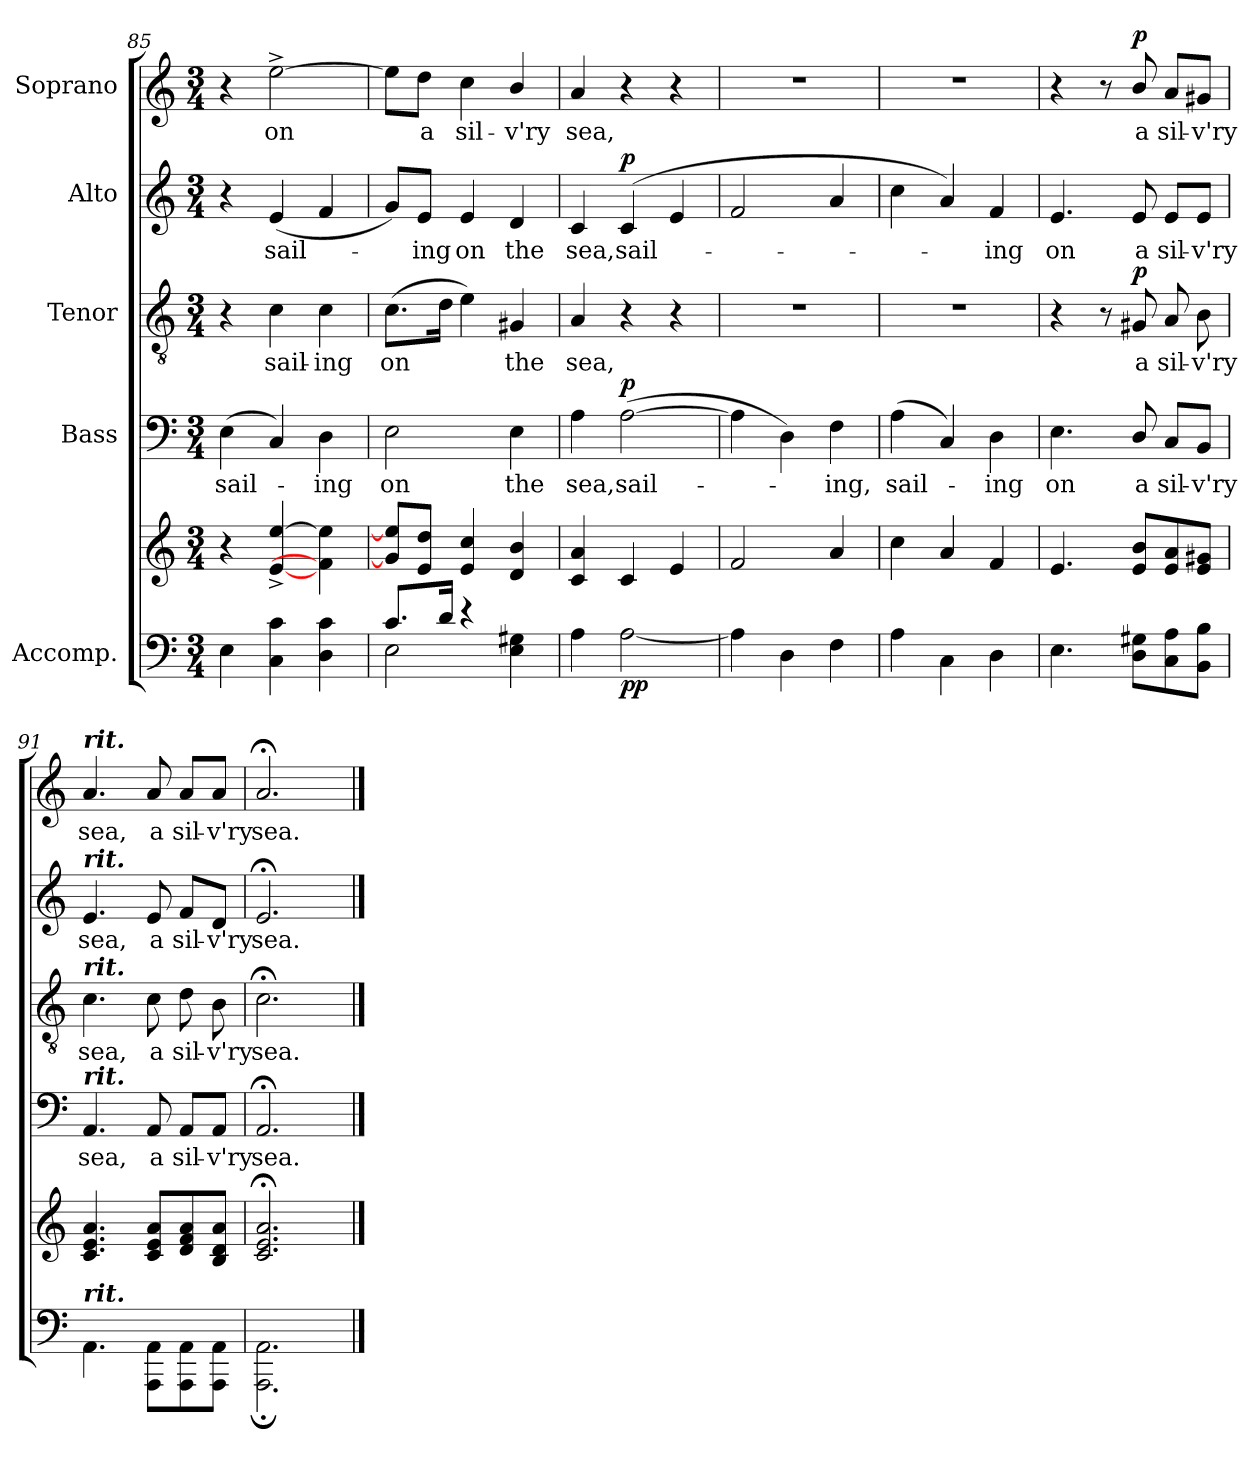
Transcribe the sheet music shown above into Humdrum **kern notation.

**kern	**kern	**dynam	**kern	**text	**dynam	**kern	**text	**dynam	**kern	**text	**dynam	**kern	**text	**dynam
*part5	*part5	*part5	*part4	*part4	*part4	*part3	*part3	*part3	*part2	*part2	*part2	*part1	*part1	*part1
*staff6	*staff5	*staff5/6	*staff4	*staff4	*staff4	*staff3	*staff3	*staff3	*staff2	*staff2	*staff2	*staff1	*staff1	*staff1
*I"Accomp.	*	*	*I"Bass	*	*	*I"Tenor	*	*	*I"Alto	*	*	*I"Soprano	*	*
!!LO:LB:g=z
*clefF4	*clefG2	*	*clefF4	*	*	*clefGv2	*	*	*clefG2	*	*	*clefG2	*	*
*k[]	*k[]	*	*k[]	*	*	*k[]	*	*	*k[]	*	*	*k[]	*	*
*C:	*C:	*	*C:	*	*	*C:	*	*	*C:	*	*	*C:	*	*
*M3/4	*M3/4	*	*M3/4	*	*	*M3/4	*	*	*M3/4	*	*	*M3/4	*	*
=85	=85	=85	=85	=85	=85	=85	=85	=85	=85	=85	=85	=85	=85	=85
!LO:N:vis=1	!	!	!	!LO:LY:b	!	!	!	!	!	!	!	!	!	!
*^	*	*	*	*	*	*	*	*	*	*	*	*	*	*
2.ryy	4E	4r	.	(<4E	sail-	.	4r	.	.	4r	.	.	4r	.	.
!	!	!	!	!	!	!	!	!LO:LY:b	!	!	!LO:LY:b	!	!	!LO:LY:b	!
.	4C 4c	[4e^ [4ee^	.	4C)	.	.	4c	sail-	.	(<4e	sail-	.	[2ee^	on	.
!	!	!	!	!	!LO:LY:b	!	!	!LO:LY:b	!	!	!	!	!	!	!
.	4D 4c	4f] 4ee]	.	4D	ing	.	4c	-ing	.	4f	.	.	.	.	.
=86	=86	=86	=86	=86	=86	=86	=86	=86	=86	=86	=86	=86	=86	=86	=86
!	!	!	!	!	!LO:LY:b	!	!	!LO:LY:b	!	!	!	!	!	!	!
8.c/L	2E	8g] 8ee]L	.	2E	on	.	(>8.cL	on	.	8g/L)	.	.	8ee\L]	.	.
!	!	!	!	!	!	!	!	!	!	!	!LO:LY:b	!	!	!LO:LY:b	!
.	.	8e 8ddJ	.	.	.	.	.	.	.	8e/J	ing	.	8dd\J	a	.
16d/J	.	.	.	.	.	.	16dJ	.	.	.	.	.	.	.	.
!	!	!	!	!	!	!	!	!	!	!	!LO:LY:b	!	!	!LO:LY:b	!
4r	.	4e 4cc	.	.	.	.	4e)	.	.	4e	on	.	4cc	sil-	.
!	!	!	!	!	!LO:LY:b	!	!	!LO:LY:b	!	!	!LO:LY:b	!	!	!LO:LY:b	!
4ryy	4E 4G#X	4d/ 4b/	.	4E	the	.	4G#X	the	.	4d	the	.	4b/	-v'ry	.
=87	=87	=87	=87	=87	=87	=87	=87	=87	=87	=87	=87	=87	=87	=87	=87
!LO:N:vis=1	!	!	!	!	!LO:LY:b	!	!	!LO:LY:b	!	!	!LO:LY:b	!	!	!LO:LY:b	!
2.ryy	4A	4c 4a	.	4A	sea,	.	4A	sea,	.	4c	sea,	.	4a	sea,	.
!	!	!	!LO:DY:b=2	!	!LO:LY:b	!	!	!	!	!	!LO:LY:b	!	!	!	!
!	!	!	!LO:DY:n=1:b	!	!	!LO:DY:b	!	!	!	!	!	!LO:DY:b	!	!	!
.	[2A	4c	p p	(>[2A	sail-	p	4r	.	.	(<4c	sail-	p	4r	.	.
.	.	4e	.	.	.	.	4r	.	.	4e	.	.	4r	.	.
=88	=88	=88	=88	=88	=88	=88	=88	=88	=88	=88	=88	=88	=88	=88	=88
!	!	!	!	!	!	!	!LO:N:vis=1	!	!	!	!	!	!LO:N:vis=1	!	!
2.ryy	4A]	2f	.	4A]	.	.	2.r	.	.	2f	.	.	2.r	.	.
.	4D	.	.	4D)	.	.	.	.	.	.	.	.	.	.	.
!	!	!	!	!	!LO:LY:b	!	!	!	!	!	!	!	!	!	!
.	4F	4a	.	4F	ing,	.	.	.	.	4a	.	.	.	.	.
=89	=89	=89	=89	=89	=89	=89	=89	=89	=89	=89	=89	=89	=89	=89	=89
!	!	!	!	!	!LO:LY:b	!	!LO:N:vis=1	!	!	!	!	!	!LO:N:vis=1	!	!
2.ryy	4A	4cc	.	(4A	sail-	.	2.r	.	.	4cc	.	.	2.r	.	.
.	4C	4a	.	4C)	.	.	.	.	.	4a)	.	.	.	.	.
!	!	!	!	!	!LO:LY:b	!	!	!	!	!	!LO:LY:b	!	!	!	!
.	4D	4f	.	4D	ing	.	.	.	.	4f	ing	.	.	.	.
=90	=90	=90	=90	=90	=90	=90	=90	=90	=90	=90	=90	=90	=90	=90	=90
!	!	!	!	!	!LO:LY:b	!	!	!	!	!	!LO:LY:b	!	!	!	!
2.ryy	4.E	4.e	.	4.E	on	.	4r	.	.	4.e	on	.	4r	.	.
.	.	.	.	.	.	.	8r	.	.	.	.	.	8r	.	.
!	!	!	!	!	!LO:LY:b	!	!	!LO:LY:b	!LO:DY:b	!	!LO:LY:b	!	!	!LO:LY:b	!LO:DY:b
.	8D 8G#XL	8e 8bL	.	8D/	a	.	8G#X	a	p	8e	a	.	8b/	a	p
!	!	!	!	!	!LO:LY:b	!	!	!LO:LY:b	!	!	!LO:LY:b	!	!	!LO:LY:b	!
.	8C 8A	8e 8a	.	8C/L	sil-	.	8A	sil-	.	8e/L	sil-	.	8a/L	sil-	.
!	!	!	!	!	!LO:LY:b	!	!	!LO:LY:b	!	!	!LO:LY:b	!	!	!LO:LY:b	!
.	8BB 8BJ	8e 8g#XJ	.	8BB/J	-v'ry	.	8B	-v'ry	.	8e/J	-v'ry	.	8g#X/J	-v'ry	.
=91	=91	=91	=91	=91	=91	=91	=91	=91	=91	=91	=91	=91	=91	=91	=91
!	!	!	!	!	!	!	!	!	!	!	!	!	!LO:TX:a:Bi:t=rit.	!	!
!	!	!	!	!	!	!	!	!	!	!LO:TX:a:Bi:t=rit.	!	!	!	!	!
!	!	!	!	!	!	!	!LO:TX:a:Bi:t=rit.	!	!	!	!	!	!	!	!
!	!	!	!	!LO:TX:a:Bi:t=rit.	!	!	!	!	!	!	!	!	!	!	!
!LO:TX:a:Bi:t=rit.	!	!	!	!	!	!	!	!	!	!	!	!	!	!	!
!	!	!	!	!	!LO:LY:b	!	!	!LO:LY:b	!	!	!LO:LY:b	!	!	!LO:LY:b	!
2.ryy	4.AA	4.c 4.e 4.a	.	4.AA	sea,	.	4.c	sea,	.	4.e	sea,	.	4.a	sea,	.
!	!	!	!	!	!LO:LY:b	!	!	!LO:LY:b	!	!	!LO:LY:b	!	!	!LO:LY:b	!
.	8AAA 8AAL	8c 8e 8aL	.	8AA	a	.	8c	a	.	8e	a	.	8a	a	.
!	!	!	!	!	!LO:LY:b	!	!	!LO:LY:b	!	!	!LO:LY:b	!	!	!LO:LY:b	!
.	8AAA 8AA	8d 8f 8a	.	8AA/L	sil-	.	8d	sil-	.	8f/L	sil-	.	8a/L	sil-	.
!	!	!	!	!	!LO:LY:b	!	!	!LO:LY:b	!	!	!LO:LY:b	!	!	!LO:LY:b	!
.	8AAA 8AAJ	8B 8d 8aJ	.	8AA/J	-v'ry	.	8B	-v'ry	.	8d/J	-v'ry	.	8a/J	-v'ry	.
=92	=92	=92	=92	=92	=92	=92	=92	=92	=92	=92	=92	=92	=92	=92	=92
!	!	!	!	!	!LO:LY:b	!	!	!LO:LY:b	!	!	!LO:LY:b	!	!	!LO:LY:b	!
2.ryy	2.AAA;< 2.AA;<	2.c;< 2.e;< 2.a;<	.	2.AA;<	sea.	.	2.c;<	sea.	.	2.e;<	sea.	.	2.a;<	sea.	.
*v	*v	*	*	*	*	*	*	*	*	*	*	*	*	*	*
==	==	==	==	==	==	==	==	==	==	==	==	==	==	==
*-	*-	*-	*-	*-	*-	*-	*-	*-	*-	*-	*-	*-	*-	*-
